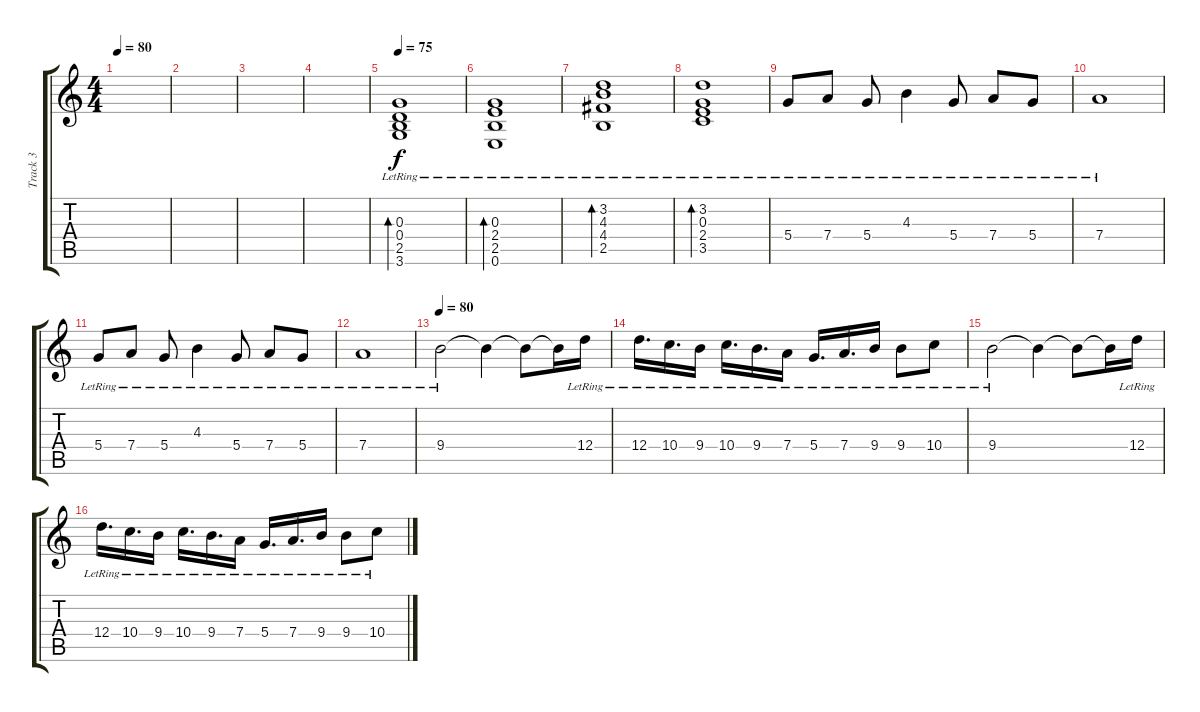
\track ("Track 3" "Track 3") {instrument acousticguitarsteel}
\staff {score tabs}
\tuning (E4 B3 G3 D3 A2 E2) {hide}
\ts (4 4)
\tempo 80
\clef g2
\ks c
|
|
|
|
\tempo 75
(0.3{lr} 0.4{lr} 2.5{lr} 3.6{lr}).1{bd 60 volume 16 balance 10} |
(0.3{lr} 2.4{lr} 2.5{lr} 0.6{lr}).1{bd 60} |
(3.2{lr} 4.3{lr} 4.4{lr} 2.5{lr}).1{bd 60} |
(3.2{lr} 0.3{lr} 2.4{lr} 3.5{lr}).1{bd 60} |
5.4{lr}.8{volume 15 balance 10} 7.4{lr}.8 5.4{lr}.8 4.3{lr}.4 5.4{lr}.8 7.4{lr}.8 5.4{lr}.8 |
7.4{lr}.1 |
5.4{lr}.8 7.4{lr}.8 5.4{lr}.8 4.3{lr}.4 5.4{lr}.8 7.4{lr}.8 5.4{lr}.8 |
7.4{lr}.1 |
\tempo 80
9.4{lr}.2{volume 16} 9.4{t}.4 9.4{t}.8 9.4{t}.16 12.4{lr}.16 |
12.4{lr}.16{d} 10.4{lr}.16{d} 9.4{lr}.16 10.4{lr}.16{d} 9.4{lr}.16{d} 7.4{lr}.16 5.4{lr}.16{d} 7.4{lr}.16{d} 9.4{lr}.16 9.4{lr}.8 10.4{lr}.8 |
9.4{lr}.2 9.4{t}.4 9.4{t}.8 9.4{t}.16 12.4{lr}.16 |
12.4{lr}.16{d} 10.4{lr}.16{d} 9.4{lr}.16 10.4{lr}.16{d} 9.4{lr}.16{d} 7.4{lr}.16 5.4{lr}.16{d} 7.4{lr}.16{d} 9.4{lr}.16 9.4{lr}.8 10.4{lr}.8
